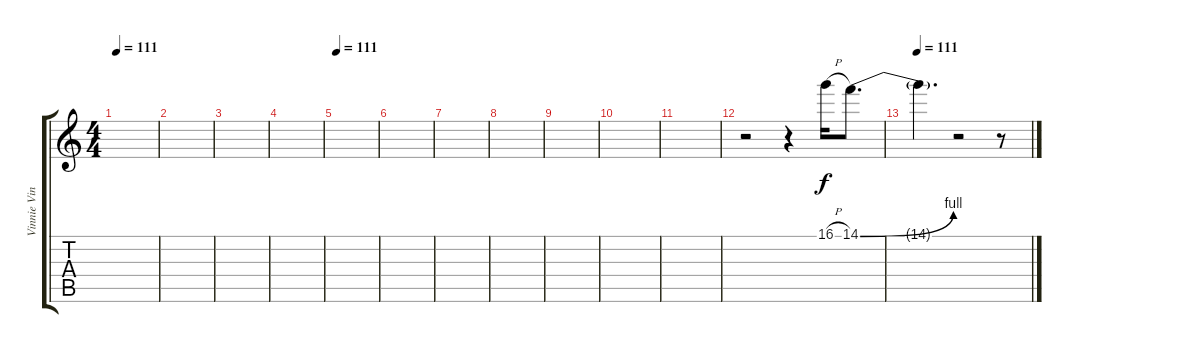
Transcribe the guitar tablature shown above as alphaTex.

\track ("Vinnie Vincent (Lead)" "Vinnie Vin") {instrument distortionguitar}
\staff {score tabs}
\tuning (Eb4 Bb3 Gb3 Db3 Ab2 Eb2) {hide}
\ts (4 4)
\tempo 111
\clef g2
\ks c
|
|
|
|
\tempo 111
|
|
|
|
|
|
|
r.2{volume 14} r.4 16.1{h}.16 14.1{be (bend 0 0 60 4)}.8{d} |
\tempo 111
14.1{t}.4{d volume 7} r.2 r.8
